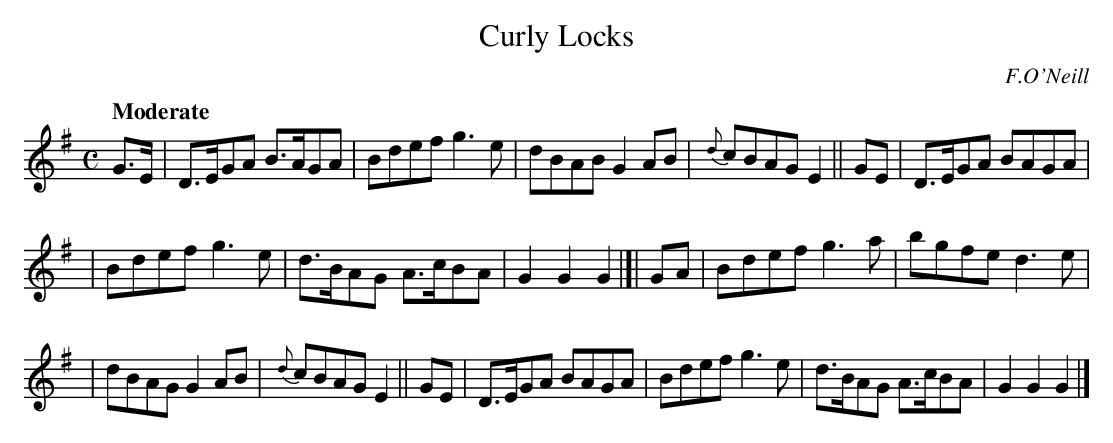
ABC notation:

X:1
T: Curly Locks
O: F.O'Neill
Q: "Moderate"
M: C
L: 1/8
K: G
G>E | D>EGA B>AGA | Bdef g3e | dBAB G2AB |{d}cBAG E2 || GE | D>EGA BAGA |
| Bdef g3e | d>BAG A>cBA | G2G2 G2 |]| GA | Bdef g3a | bgfe d3e |
| dBAG G2AB | {d}cBAG E2 || GE | D>EGA BAGA | Bdef g3e | d>BAG A>cBA | G2G2 G2 |]
